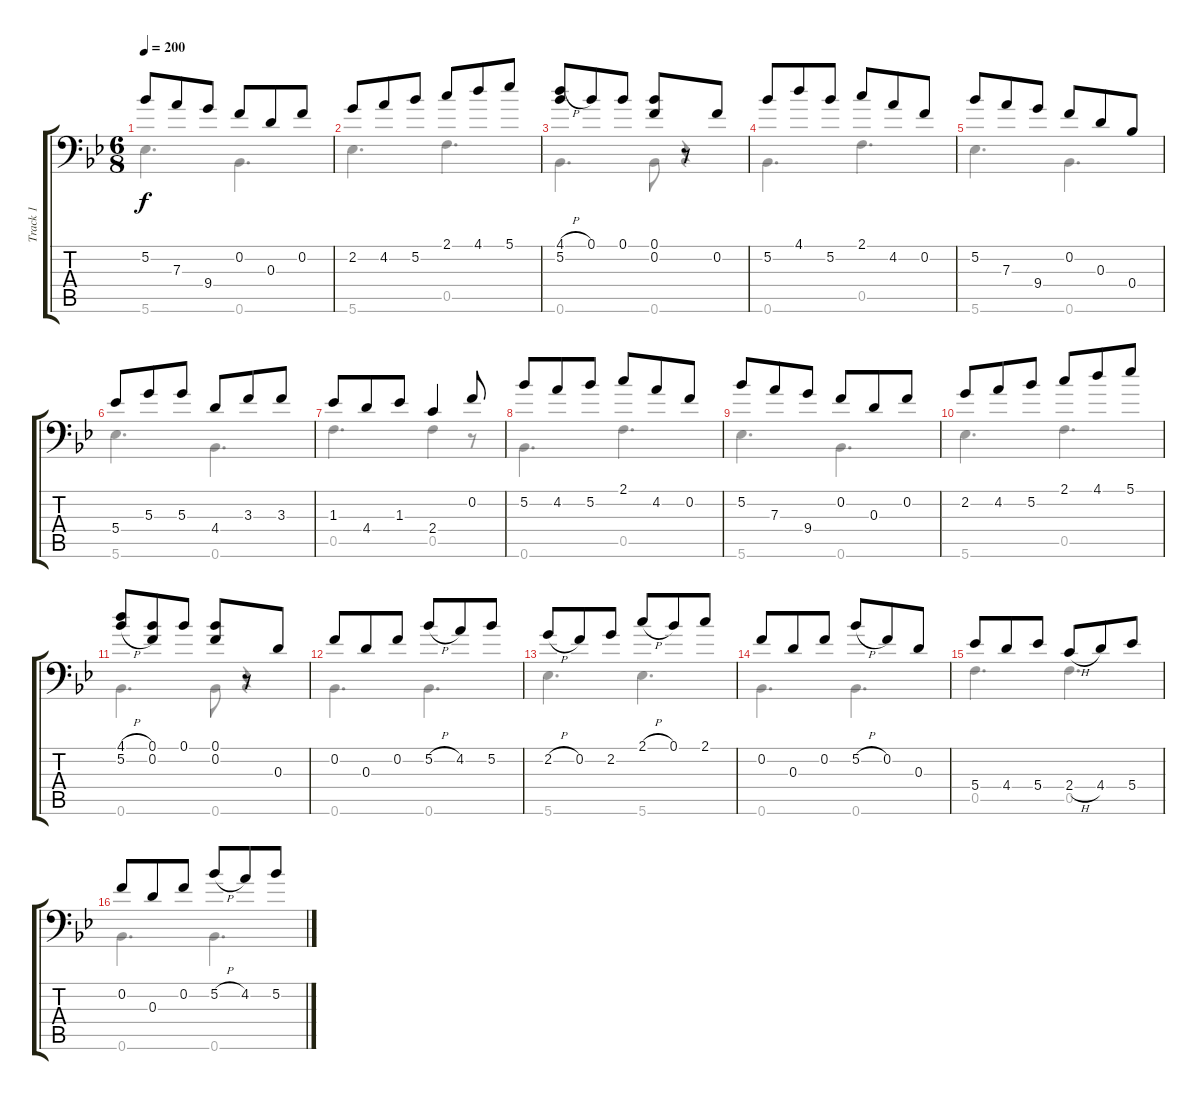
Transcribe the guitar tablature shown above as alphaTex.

\track ("Track 1" "Track 1") {instrument acousticguitarsteel}
\staff {score tabs}
\tuning (Bb3 F3 D3 Bb2 F2 Bb1) {hide}
\voice
\ts (6 8)
\tempo 200
\clef f4
\ks bb
5.2.8{dy f} 7.3.8 9.4.8 0.2.8 0.3.8 0.2.8 |
2.2.8 4.2.8 5.2.8 2.1.8 4.1.8 5.1.8 |
(4.1{h} 5.2).8 0.1.8 0.1.8 (0.1 0.2).8 r.8 0.2.8 |
5.2.8 4.1.8 5.2.8 2.1.8 4.2.8 0.2.8 |
5.2.8 7.3.8 9.4.8 0.2.8 0.3.8 0.4.8 |
5.4.8 5.3.8 5.3.8 4.4.8 3.3.8 3.3.8 |
1.3.8 4.4.8 1.3.8 2.4.4 0.2.8 |
5.2.8 4.2.8 5.2.8 2.1.8 4.2.8 0.2.8 |
5.2.8 7.3.8 9.4.8 0.2.8 0.3.8 0.2.8 |
2.2.8 4.2.8 5.2.8 2.1.8 4.1.8 5.1.8 |
(4.1{h} 5.2{h}).8 (0.1 0.2).8 0.1.8 (0.1 0.2).8 r.8 0.3.8 |
0.2.8 0.3.8 0.2.8 5.2{h}.8 4.2.8 5.2.8 |
2.2{h}.8 0.2.8 2.2.8 2.1{h}.8 0.1.8 2.1.8 |
0.2.8 0.3.8 0.2.8 5.2{h}.8 0.2.8 0.3.8 |
5.4.8 4.4.8 5.4.8 2.4{h}.8 4.4.8 5.4.8 |
0.2.8 0.3.8 0.2.8 5.2{h}.8 4.2.8 5.2.8
\voice
\clef f4
\ottava regular
\simile none
\ks bb
5.6.4{d dy f} 0.6.4{d} |
5.6.4{d} 0.5.4{d} |
0.6.4{d} 0.6.8 r.4 |
0.6.4{d} 0.5.4{d} |
5.6.4{d} 0.6.4{d} |
5.6.4{d} 0.6.4{d} |
0.5.4{d} 0.5.4 r.8 |
0.6.4{d} 0.5.4{d} |
5.6.4{d} 0.6.4{d} |
5.6.4{d} 0.5.4{d} |
0.6.4{d} 0.6.8 r.4 |
0.6.4{d} 0.6.4{d} |
5.6.4{d} 5.6.4{d} |
0.6.4{d} 0.6.4{d} |
0.5.4{d} 0.5.4{d} |
0.6.4{d} 0.6.4{d}
